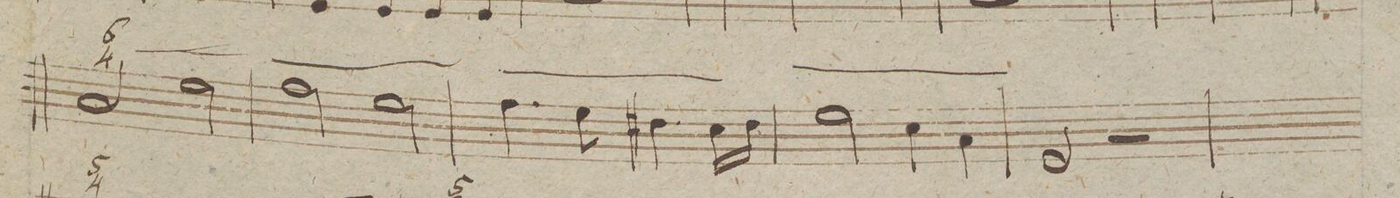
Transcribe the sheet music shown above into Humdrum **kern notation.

**kern	**fba	**dynam
*I"Organo	*	*
*clefF4	*	*
*k[]	*	*
*met(c|)	*	*
*M2/2	*	*
2C/	6 4_	.
2G\	.	.
=210	=210	=210
2A\	x _	.
2G\	.	.
=211	=211	=211
4.A\	x _	.
8G\	.	.
4.F#X\	.	.
16E\LL	.	.
16F#\JJ	.	.
=212	=212	=212
2G\	x _	.
4E\	.	.
4C\	.	.
.	x	.
=213	=213	=213
2GG/	.	.
2r	.	.
=214	=214	=214
*-	*-	*-
